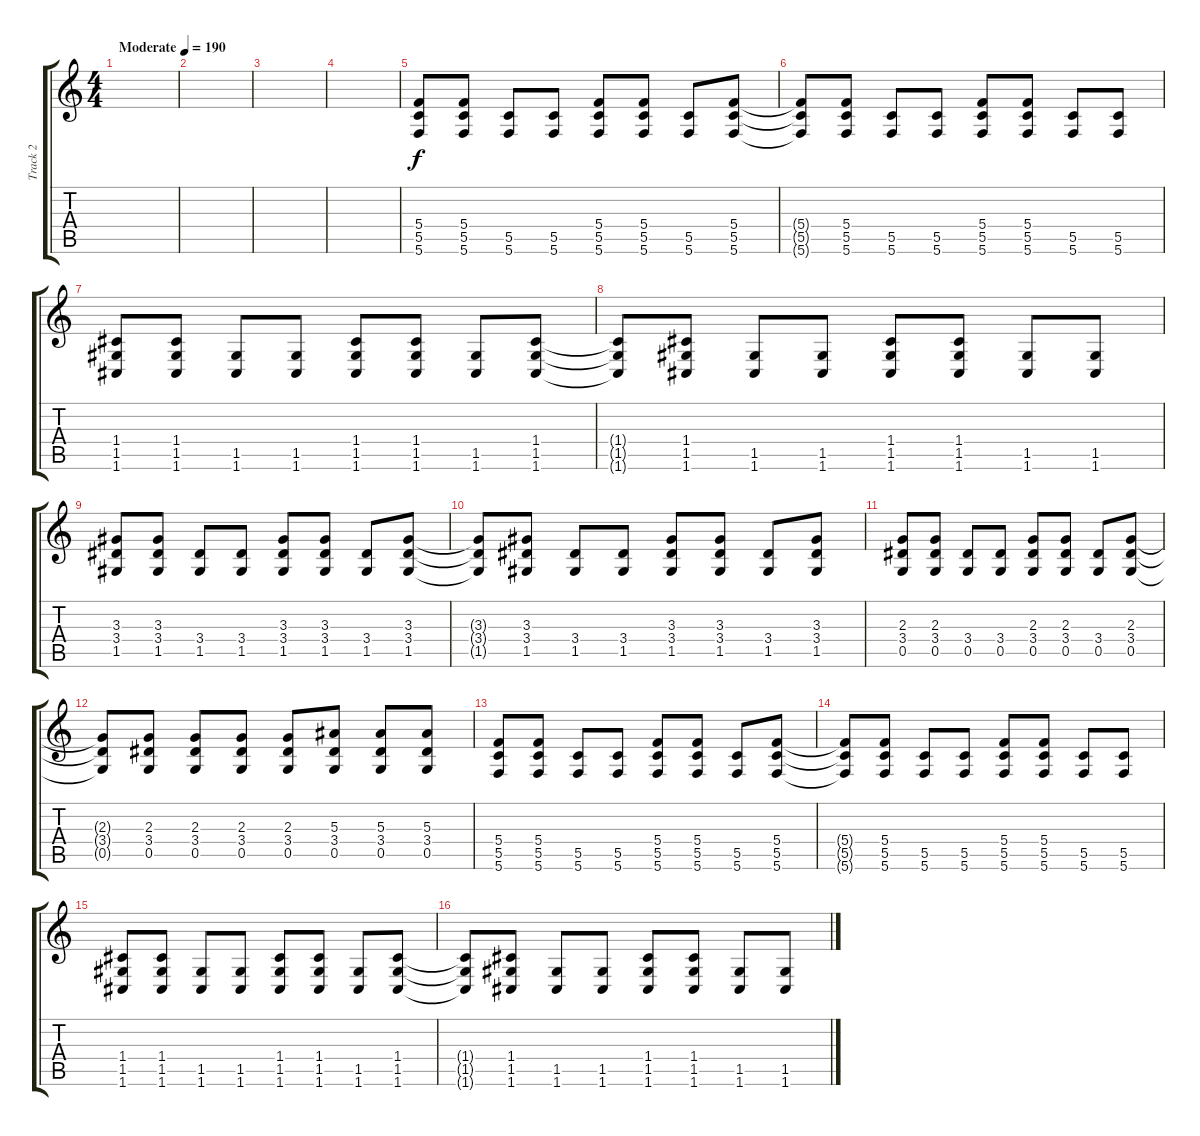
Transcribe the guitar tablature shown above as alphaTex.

\track ("Track 2" "Track 2") {instrument distortionguitar}
\staff {score tabs}
\tuning (D4 A3 F3 C3 G2 C2) {hide}
\ts (4 4)
\tempo (190 "Moderate")
\clef g2
\ks c
|
|
|
|
(5.4 5.5 5.6).8 (5.4 5.5 5.6).8 (5.5 5.6).8 (5.5 5.6).8 (5.4 5.5 5.6).8 (5.4 5.5 5.6).8 (5.5 5.6).8 (5.4 5.5 5.6).8 |
(5.4{t} 5.5{t} 5.6{t}).8 (5.4 5.5 5.6).8 (5.5 5.6).8 (5.5 5.6).8 (5.4 5.5 5.6).8 (5.4 5.5 5.6).8 (5.5 5.6).8 (5.5 5.6).8 |
(1.4 1.5 1.6).8 (1.4 1.5 1.6).8 (1.5 1.6).8 (1.5 1.6).8 (1.4 1.5 1.6).8 (1.4 1.5 1.6).8 (1.5 1.6).8 (1.4 1.5 1.6).8 |
(1.4{t} 1.5{t} 1.6{t}).8 (1.4 1.5 1.6).8 (1.5 1.6).8 (1.5 1.6).8 (1.4 1.5 1.6).8 (1.4 1.5 1.6).8 (1.5 1.6).8 (1.5 1.6).8 |
(3.3 3.4 1.5).8 (3.3 3.4 1.5).8 (3.4 1.5).8 (3.4 1.5).8 (3.3 3.4 1.5).8 (3.3 3.4 1.5).8 (3.4 1.5).8 (3.3 3.4 1.5).8 |
(3.3{t} 3.4{t} 1.5{t}).8 (3.3 3.4 1.5).8 (3.4 1.5).8 (3.4 1.5).8 (3.3 3.4 1.5).8 (3.3 3.4 1.5).8 (3.4 1.5).8 (3.3 3.4 1.5).8 |
(2.3 3.4 0.5).8 (2.3 3.4 0.5).8 (3.4 0.5).8 (3.4 0.5).8 (2.3 3.4 0.5).8 (2.3 3.4 0.5).8 (3.4 0.5).8 (2.3 3.4 0.5).8 |
(2.3{t} 3.4{t} 0.5{t}).8 (2.3 3.4 0.5).8 (2.3 3.4 0.5).8 (2.3 3.4 0.5).8 (2.3 3.4 0.5).8 (5.3 3.4 0.5).8 (5.3 3.4 0.5).8 (5.3 3.4 0.5).8 |
(5.4 5.5 5.6).8 (5.4 5.5 5.6).8 (5.5 5.6).8 (5.5 5.6).8 (5.4 5.5 5.6).8 (5.4 5.5 5.6).8 (5.5 5.6).8 (5.4 5.5 5.6).8 |
(5.4{t} 5.5{t} 5.6{t}).8 (5.4 5.5 5.6).8 (5.5 5.6).8 (5.5 5.6).8 (5.4 5.5 5.6).8 (5.4 5.5 5.6).8 (5.5 5.6).8 (5.5 5.6).8 |
(1.4 1.5 1.6).8 (1.4 1.5 1.6).8 (1.5 1.6).8 (1.5 1.6).8 (1.4 1.5 1.6).8 (1.4 1.5 1.6).8 (1.5 1.6).8 (1.4 1.5 1.6).8 |
(1.4{t} 1.5{t} 1.6{t}).8 (1.4 1.5 1.6).8 (1.5 1.6).8 (1.5 1.6).8 (1.4 1.5 1.6).8 (1.4 1.5 1.6).8 (1.5 1.6).8 (1.5 1.6).8
